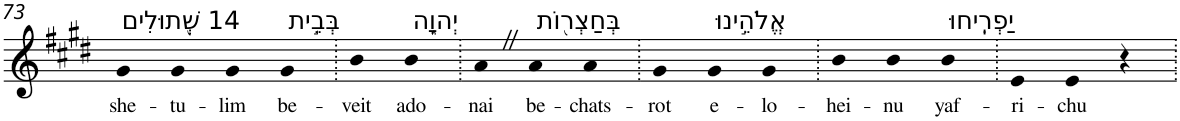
**kern	**text
*part1	*part1
*staff1	*staff1
*I"Piano	*
*I'Pno	*
!!LO:PB:g=z
*clefG2	*
*k[f#c#g#d#]	*
*E:	*
=73	=73
!LO:TX:a:t=14 שְׁ֭תוּלִים	!
!	!LO:LY:b
4g#	she-
!	!LO:LY:b
4g#	-tu-
!	!LO:LY:b
4g#	-lim
!LO:TX:a:t=בְּבֵ֣ית	!
!	!LO:LY:b
4g#	be-
=74.	=74.
!	!LO:LY:b
4b	-veit
!LO:TX:a:t=יְהוָ֑ה	!
!	!LO:LY:b
4b	ado-
=75.	=75.
!	!LO:LY:b
4aZ	-nai
!LO:TX:a:t=בְּחַצְר֖וֹת	!
!	!LO:LY:b
4a	be-
!	!LO:LY:b
4a	-chats-
=76.	=76.
!	!LO:LY:b
4g#	-rot
!LO:TX:a:t=אֱלֹהֵ֣ינוּ	!
!	!LO:LY:b
4g#	e-
!	!LO:LY:b
4g#	-lo-
=77.	=77.
!	!LO:LY:b
4b	-hei-
!	!LO:LY:b
4b	-nu
!LO:TX:a:t=יַפְרִֽיחוּ	!
!	!LO:LY:b
4b	yaf-
=78.	=78.
!	!LO:LY:b
4e	-ri-
!	!LO:LY:b
4e	-chu
4r	.
=.	=.
*-	*-
